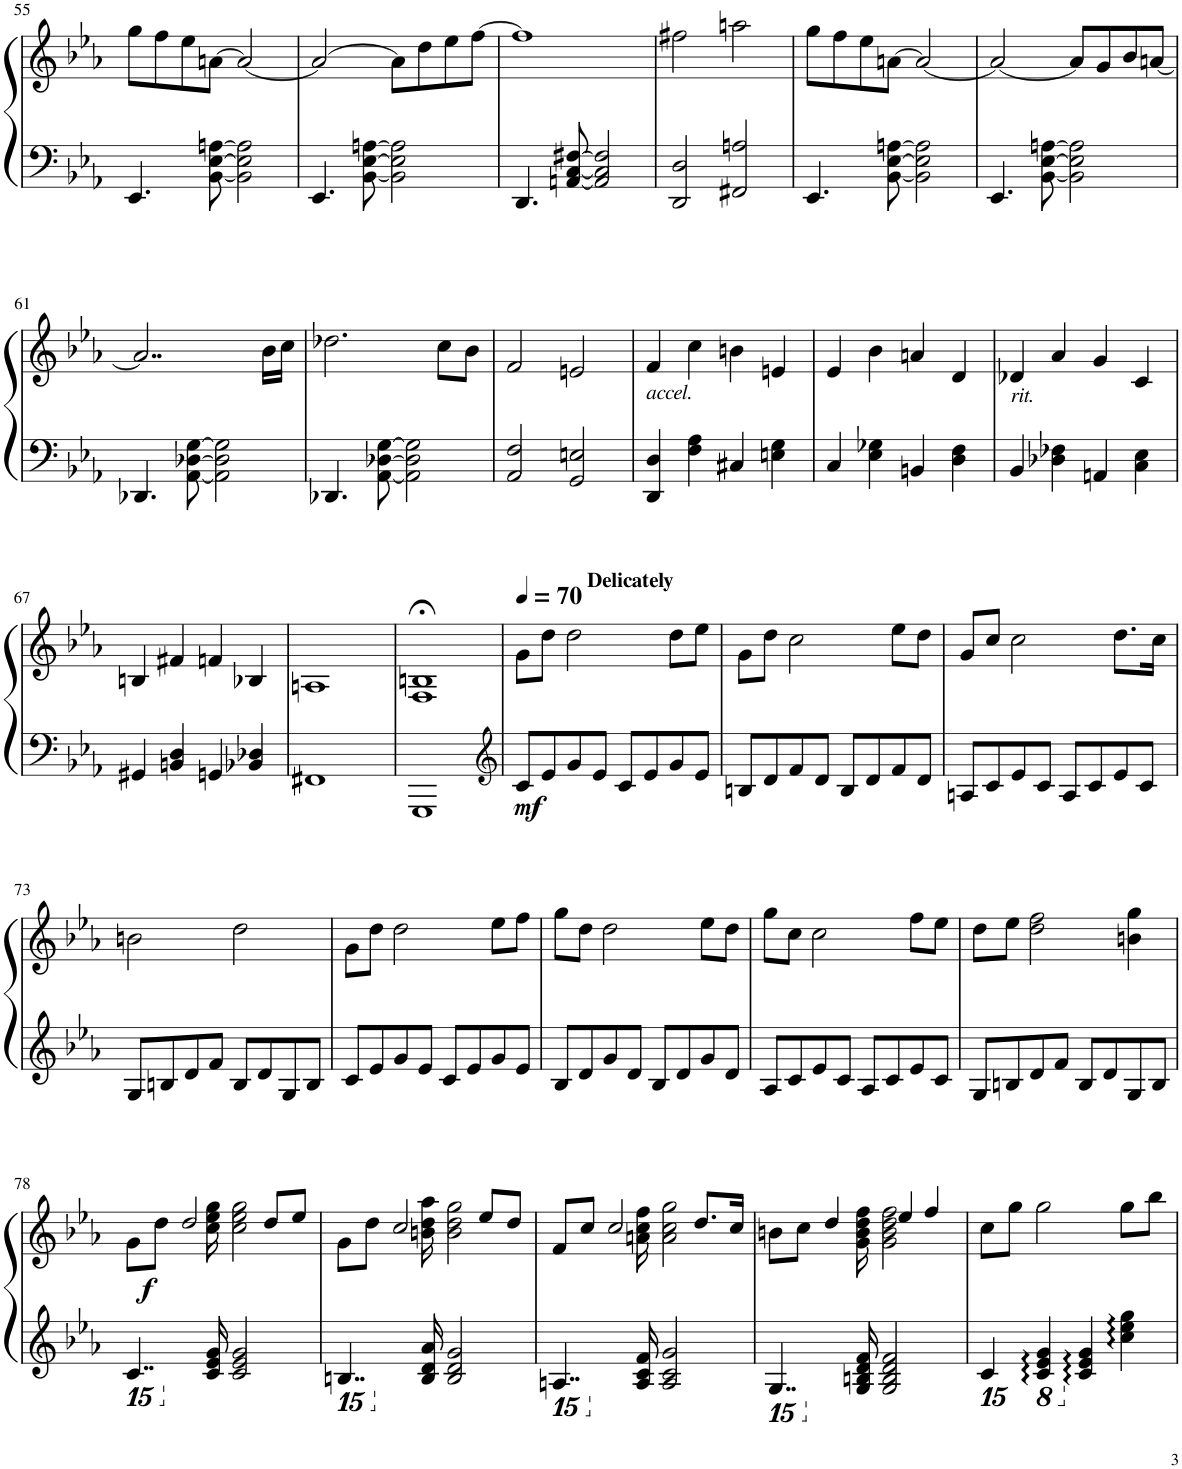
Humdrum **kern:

**kern	**kern	**dynam
*part1	*part1	*part1
*staff2	*staff1	*staff1/2
*I"Piano	*	*
*I'Pno.	*	*
!!LO:PB:g=z
*clefF4	*clefG2	*
*k[b-e-a-]	*k[b-e-a-]	*
*M4/4	*M4/4	*
=55	=55	=55
4.EE-/	8gg\L	.
.	8ff\	.
.	8ee-\	.
[8BB-\ [8E-\ [8An\	[8an\J	.
2BB-\] 2E-\] 2A\]	2a/_	.
=56	=56	=56
4.EE-/	2a/_	.
[8BB-\ [8E-\ [8An\	.	.
2BB-\] 2E-\] 2A\]	8a\L]	.
.	8dd\	.
.	8ee-\	.
.	[8ff\J	.
=57	=57	=57
4.DD/	1ff]	.
[8AAn/ [8C/ [8F#X/	.	.
2AA/] 2C/] 2F#/]	.	.
=58	=58	=58
2DD/ 2D/	2ff#X\	.
2FF#X/ 2An/	2aan\	.
=59	=59	=59
4.EE-/	8gg\L	.
.	8ff\	.
.	8ee-\	.
[8BB-\ [8E-\ [8An\	[8an\J	.
2BB-\] 2E-\] 2A\]	2a/_	.
=60	=60	=60
4.EE-/	2a/_	.
[8BB-\ [8E-\ [8An\	.	.
2BB-\] 2E-\] 2A\]	8a/L]	.
.	8g/	.
.	8b-/	.
.	[8an/J	.
!!LO:LB:g=z
=61	=61	=61
4.DD-X/	2..a/]	.
[8AA-\ [8D-X\ [8G\	.	.
2AA-\] 2D-\] 2G\]	.	.
.	16b-\LL	.
.	16cc\JJ	.
=62	=62	=62
4.DD-X/	2.dd-X\	.
[8AA-\ [8D-X\ [8G\	.	.
2AA-\] 2D-\] 2G\]	.	.
.	8cc\L	.
.	8b-\J	.
=63	=63	=63
2AA-/ 2F/	2f/	.
2GG/ 2En/	2en/	.
=64	=64	=64
!	!LO:TX:b:i:t=accel.	!
4DD/ 4D/	4f/	.
4F\ 4A-\	4cc\	.
4C#X/	4bn\	.
4En\ 4G\	4en/	.
=65	=65	=65
4C/	4e-/	.
4E-\ 4G-X\	4b-\	.
4BBn/	4an/	.
4D\ 4F\	4d/	.
=66	=66	=66
!	!LO:TX:b:i:t=rit.	!
4BB-/	4d-X/	.
4D-X\ 4F-X\	4a-/	.
4AAn/	4g/	.
4C\ 4E-\	4c/	.
!!LO:LB:g=z
=67	=67	=67
4GG#X/	4Bn/	.
4BBn/ 4D/	4f#X/	.
4GGn/	4fn/	.
4BB-X/ 4D-X/	4B-X/	.
=68	=68	=68
1FF#X	1An	.
=69	=69	=69
1GGG	1F;< 1Bn;<	.
=70	=70	=70
*clefG2	*	*
*	*MM70	*
!	!LO:TX:a:B:t=Delicately	!
!	!	!LO:DY:b=2
8c/L	8g\L	mf
8e-/	8dd\J	.
8g/	2dd\	.
8e-/J	.	.
8c/L	.	.
8e-/	.	.
8g/	8dd\L	.
8e-/J	8ee-\J	.
=71	=71	=71
8Bn/L	8g\L	.
8d/	8dd\J	.
8f/	2cc\	.
8d/J	.	.
8B/L	.	.
8d/	.	.
8f/	8ee-\L	.
8d/J	8dd\J	.
=72	=72	=72
8An/L	8g/L	.
8c/	8cc/J	.
8e-/	2cc\	.
8c/J	.	.
8A/L	.	.
8c/	.	.
8e-/	8.dd\L	.
8c/J	.	.
.	16cc\Jk	.
!!LO:LB:g=z
=73	=73	=73
8G/L	2bn\	.
8Bn/	.	.
8d/	.	.
8f/J	.	.
8B/L	2dd\	.
8d/	.	.
8G/	.	.
8B/J	.	.
=74	=74	=74
8c/L	8g\L	.
8e-/	8dd\J	.
8g/	2dd\	.
8e-/J	.	.
8c/L	.	.
8e-/	.	.
8g/	8ee-\L	.
8e-/J	8ff\J	.
=75	=75	=75
8B-/L	8gg\L	.
8d/	8dd\J	.
8g/	2dd\	.
8d/J	.	.
8B-/L	.	.
8d/	.	.
8g/	8ee-\L	.
8d/J	8dd\J	.
=76	=76	=76
8A-/L	8gg\L	.
8c/	8cc\J	.
8e-/	2cc\	.
8c/J	.	.
8A-/L	.	.
8c/	.	.
8e-/	8ff\L	.
8c/J	8ee-\J	.
=77	=77	=77
8G/L	8dd\L	.
8Bn/	8ee-\J	.
8d/	2dd\ 2ff\	.
8f/J	.	.
8B/L	.	.
8d/	.	.
8G/	4bn\ 4gg\	.
8B/J	.	.
!!LO:LB:g=z
=78	=78	=78
*15ba	*	*
*	*^	*
!	!	!	!LO:DY:b
4..CC/	8g\L	4..ryy	f
.	8dd\J	.	.
.	2dd/	.	.
*X15ba	*	*	*
16c/ 16e-/ 16g/	.	16cc\ 16ee-\ 16gg\	.
2c/ 2e-/ 2g/	.	2cc\ 2ee-\ 2gg\	.
.	8dd/L	.	.
.	8ee-/J	.	.
=79	=79	=79	=79
*15ba	*	*	*
4..BBBn/	8g\L	4..ryy	.
.	8dd\J	.	.
.	2cc/	.	.
*X15ba	*	*	*
16B/ 16d/ 16a-/	.	16bn\ 16dd\ 16aa-\	.
2B/ 2d/ 2g/	.	2b\ 2dd\ 2gg\	.
.	8ee-/L	.	.
.	8dd/J	.	.
=80	=80	=80	=80
*15ba	*	*	*
4..AAAn/	8f/L	4..ryy	.
.	8cc/J	.	.
.	2cc/	.	.
*X15ba	*	*	*
16A/ 16c/ 16f/	.	16an\ 16cc\ 16ff\	.
2A/ 2c/ 2g/	.	2a\ 2cc\ 2gg\	.
.	8.dd/L	.	.
.	16cc/Jk	.	.
=81	=81	=81	=81
*15ba	*	*	*
4..GGG/	8bn\L	4..ryy	.
.	8cc\J	.	.
.	4dd/	.	.
*X15ba	*	*	*
16G/ 16Bn/ 16d/ 16f/	.	16g\ 16b\ 16dd\ 16ff\	.
2G/ 2B/ 2d/ 2f/	4ee-/	2g\ 2b\ 2dd\ 2ff\	.
.	4ff/	.	.
*	*v	*v	*
=82	=82	=82
*15ba	*	*
4CC/	8cc\L	.
.	8gg\J	.
*X15ba	*	*
*8ba	*	*
4C/ 4E-/ 4G/	2gg\	.
*X8ba	*	*
4c/ 4e-/ 4g/	.	.
4cc\ 4ee-\ 4gg\	8gg\L	.
.	8bb-\J	.
=	=	=
*-	*-	*-
